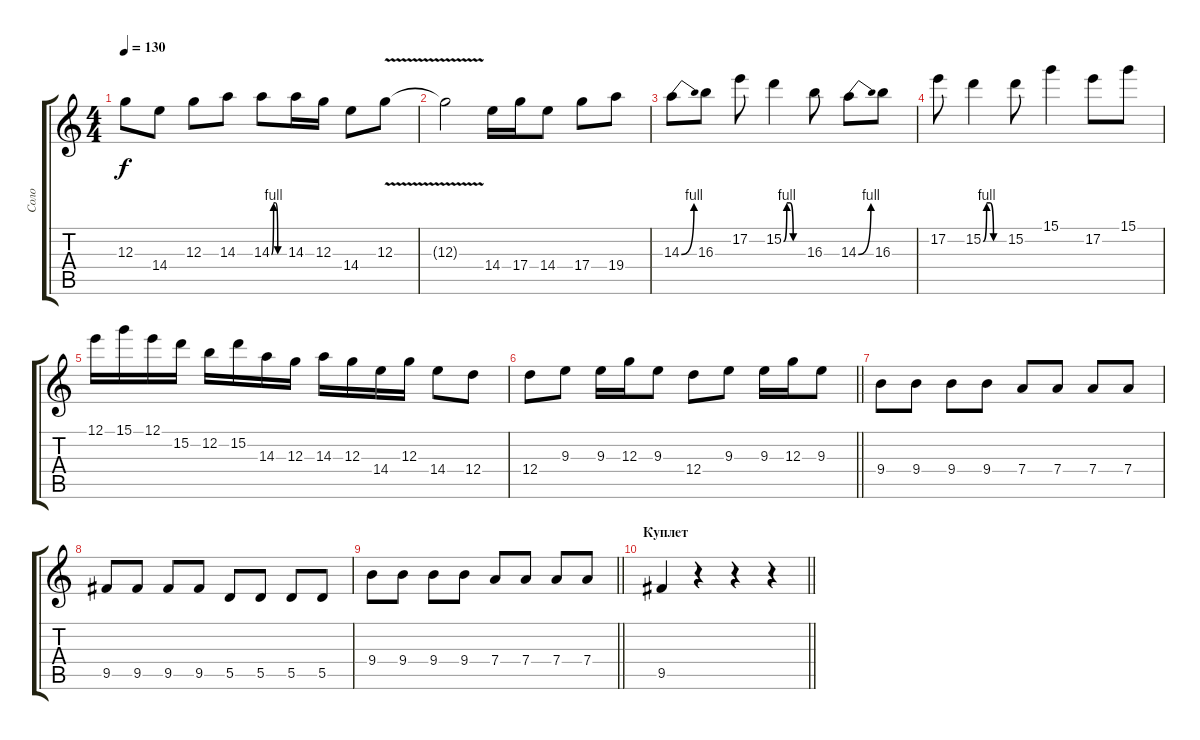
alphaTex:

\track ("Соло" "Соло") {instrument overdrivenguitar}
\staff {score tabs}
\tuning (E4 B3 G3 D3 A2 E2) {hide}
\ts (4 4)
\tempo 130
\clef g2
\ks c
12.3.8{dy f} 14.4.8 12.3.8 14.3.8 14.3{be (custom 0 0 10 4 20 4 30 0 60 0)}.8 14.3.16 12.3.16 14.4.8 12.3{v}.8 |
12.3{t}.2 14.4.16 17.4.16 14.4.8 17.4.8 19.4.8 |
14.3{be (bend 0 0 60 4)}.8 16.3.8 17.2.8 15.2{be (custom 0 0 10 4 20 4 30 0 60 0)}.4 16.3.8 14.3{be (bend 0 0 60 4)}.8 16.3.8 |
17.2.8 15.2{be (custom 0 0 10 4 20 4 30 0 60 0)}.4 15.2.8 15.1.4 17.2.8 15.1.8 |
12.1.16 15.1.16 12.1.16 15.2.16 12.2.16 15.2.16 14.3.16 12.3.16 14.3.16 12.3.16 14.4.16 12.3.16 14.4.8 12.4.8 |
\barLineRight lightlight
12.4.8 9.3.8 9.3.16 12.3.16 9.3.8 12.4.8 9.3.8 9.3.16 12.3.16 9.3.8 |
9.4.8 9.4.8 9.4.8 9.4.8 7.4.8 7.4.8 7.4.8 7.4.8 |
9.5.8 9.5.8 9.5.8 9.5.8 5.5.8 5.5.8 5.5.8 5.5.8 |
\barLineRight lightlight
9.4.8 9.4.8 9.4.8 9.4.8 7.4.8 7.4.8 7.4.8 7.4.8 |
\section ("" "Куплет")
\barLineRight lightlight
9.5.4 r.4 r.4 r.4
